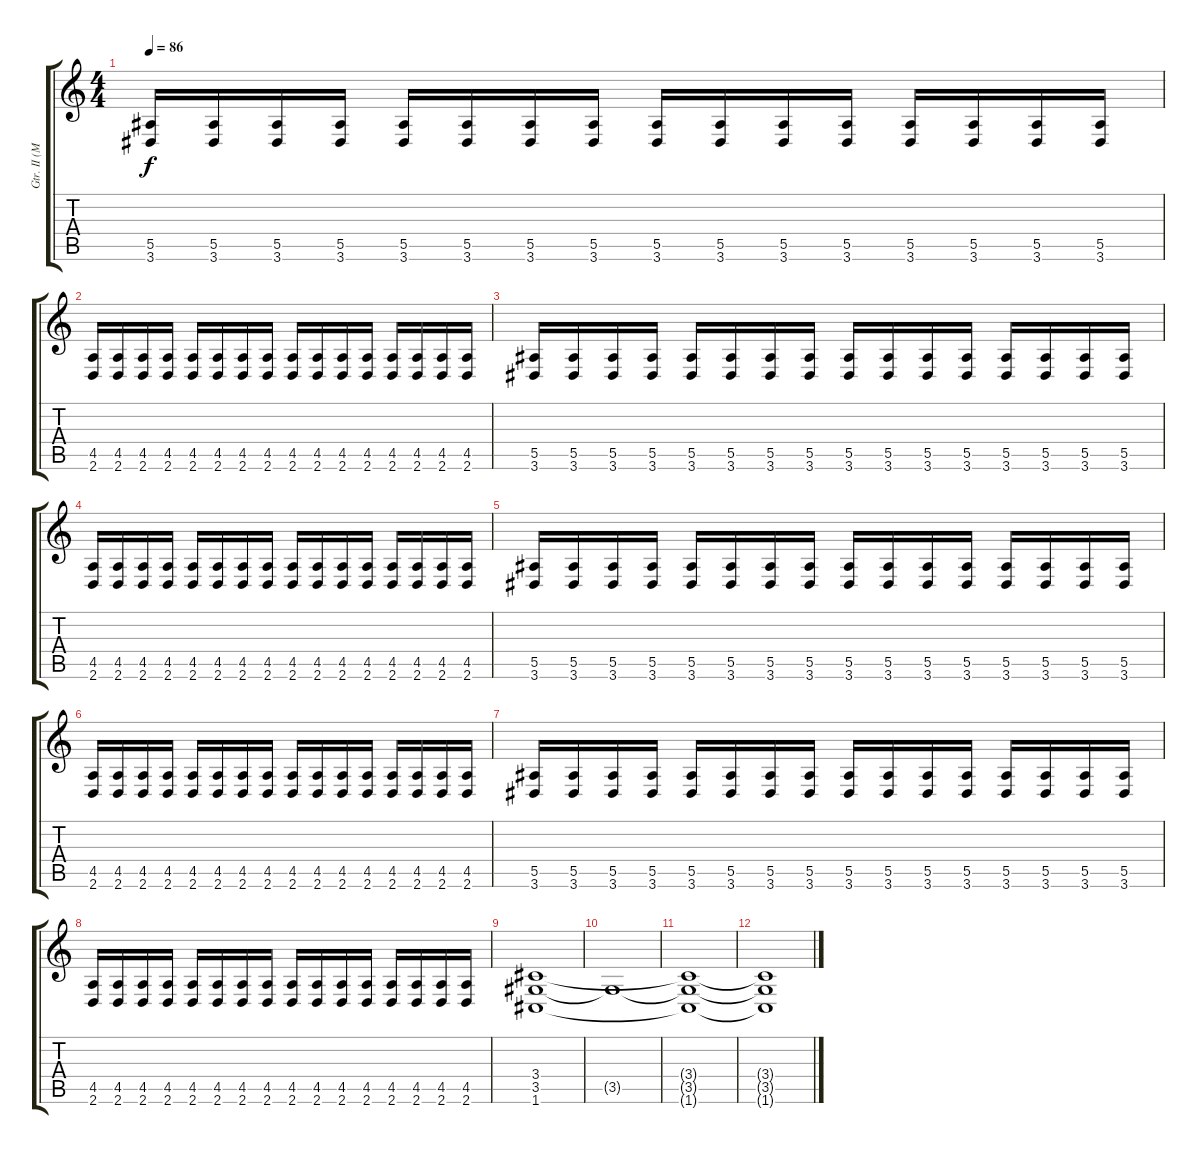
\track ("Gtr. II (Mauser)" "Gtr. II (M") {instrument distortionguitar}
\staff {score tabs}
\tuning (C4 G3 Eb3 Bb2 F2 C2) {hide}
\ts (4 4)
\tempo 86
\clef g2
\ks c
(5.5 3.6).16{dy f} (5.5 3.6).16 (5.5 3.6).16 (5.5 3.6).16 (5.5 3.6).16 (5.5 3.6).16 (5.5 3.6).16 (5.5 3.6).16 (5.5 3.6).16 (5.5 3.6).16 (5.5 3.6).16 (5.5 3.6).16 (5.5 3.6).16 (5.5 3.6).16 (5.5 3.6).16 (5.5 3.6).16 |
(4.5 2.6).16 (4.5 2.6).16 (4.5 2.6).16 (4.5 2.6).16 (4.5 2.6).16 (4.5 2.6).16 (4.5 2.6).16 (4.5 2.6).16 (4.5 2.6).16 (4.5 2.6).16 (4.5 2.6).16 (4.5 2.6).16 (4.5 2.6).16 (4.5 2.6).16 (4.5 2.6).16 (4.5 2.6).16 |
(5.5 3.6).16 (5.5 3.6).16 (5.5 3.6).16 (5.5 3.6).16 (5.5 3.6).16 (5.5 3.6).16 (5.5 3.6).16 (5.5 3.6).16 (5.5 3.6).16 (5.5 3.6).16 (5.5 3.6).16 (5.5 3.6).16 (5.5 3.6).16 (5.5 3.6).16 (5.5 3.6).16 (5.5 3.6).16 |
(4.5 2.6).16 (4.5 2.6).16 (4.5 2.6).16 (4.5 2.6).16 (4.5 2.6).16 (4.5 2.6).16 (4.5 2.6).16 (4.5 2.6).16 (4.5 2.6).16 (4.5 2.6).16 (4.5 2.6).16 (4.5 2.6).16 (4.5 2.6).16 (4.5 2.6).16 (4.5 2.6).16 (4.5 2.6).16 |
(5.5 3.6).16 (5.5 3.6).16 (5.5 3.6).16 (5.5 3.6).16 (5.5 3.6).16 (5.5 3.6).16 (5.5 3.6).16 (5.5 3.6).16 (5.5 3.6).16 (5.5 3.6).16 (5.5 3.6).16 (5.5 3.6).16 (5.5 3.6).16 (5.5 3.6).16 (5.5 3.6).16 (5.5 3.6).16 |
(4.5 2.6).16 (4.5 2.6).16 (4.5 2.6).16 (4.5 2.6).16 (4.5 2.6).16 (4.5 2.6).16 (4.5 2.6).16 (4.5 2.6).16 (4.5 2.6).16 (4.5 2.6).16 (4.5 2.6).16 (4.5 2.6).16 (4.5 2.6).16 (4.5 2.6).16 (4.5 2.6).16 (4.5 2.6).16 |
(5.5 3.6).16 (5.5 3.6).16 (5.5 3.6).16 (5.5 3.6).16 (5.5 3.6).16 (5.5 3.6).16 (5.5 3.6).16 (5.5 3.6).16 (5.5 3.6).16 (5.5 3.6).16 (5.5 3.6).16 (5.5 3.6).16 (5.5 3.6).16 (5.5 3.6).16 (5.5 3.6).16 (5.5 3.6).16 |
(4.5 2.6).16 (4.5 2.6).16 (4.5 2.6).16 (4.5 2.6).16 (4.5 2.6).16 (4.5 2.6).16 (4.5 2.6).16 (4.5 2.6).16 (4.5 2.6).16 (4.5 2.6).16 (4.5 2.6).16 (4.5 2.6).16 (4.5 2.6).16 (4.5 2.6).16 (4.5 2.6).16 (4.5 2.6).16 |
(3.4 3.5 1.6).1 |
3.5{t}.1 |
(3.4{t} 3.5{t} 1.6{t}).1 |
(3.4{t} 3.5{t} 1.6{t}).1
